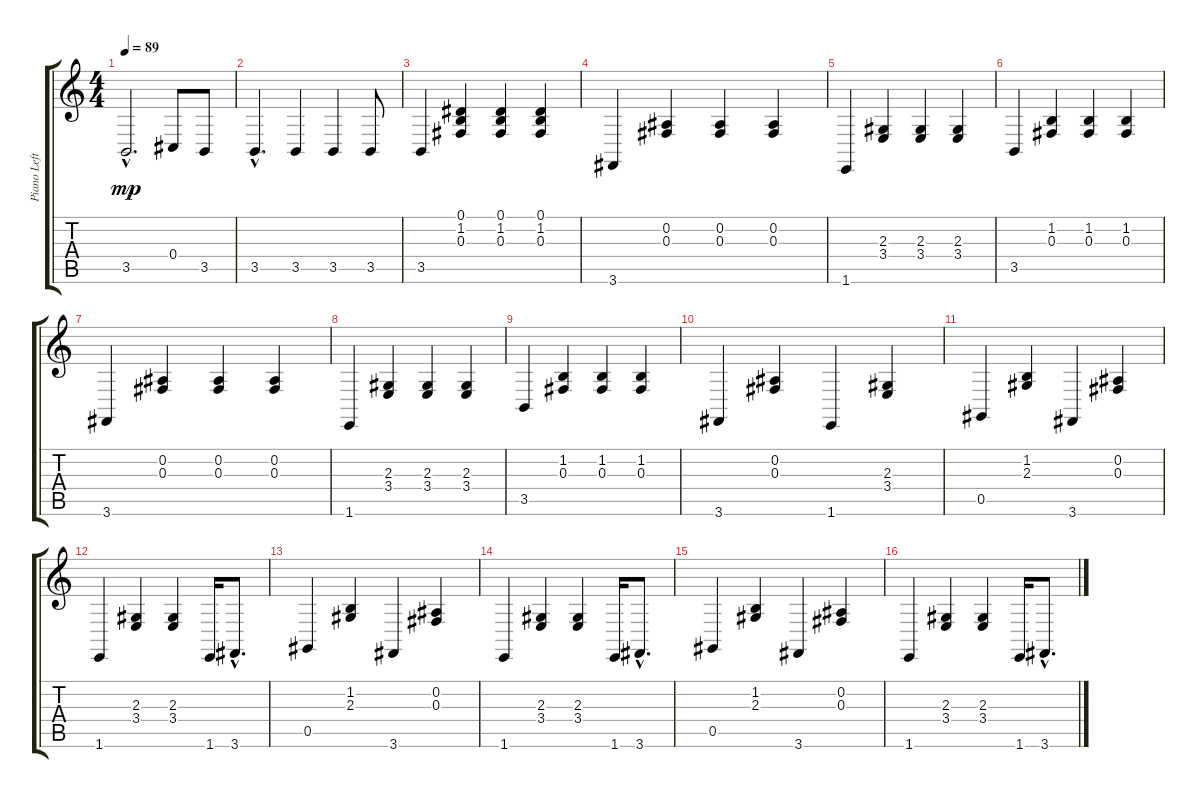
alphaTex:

\track ("Piano Leftt Hand (Dizzy)" "Piano Left") {instrument brightacousticpiano}
\staff {score tabs}
\tuning (Eb4 Bb3 Gb3 Db3 Ab2 Eb2) {hide}
\ts (4 4)
\tempo 89
\clef g2
\ks c
3.5{hac}.2{d dy mp} 0.4.8 3.5.8 |
3.5{hac}.4{d} 3.5.4 3.5.4 3.5.8 |
3.5.4 (0.1 1.2 0.3).4 (0.1 1.2 0.3).4 (0.1 1.2 0.3).4 |
3.6.4 (0.2 0.3).4 (0.2 0.3).4 (0.2 0.3).4 |
1.6.4 (2.3 3.4).4 (2.3 3.4).4 (2.3 3.4).4 |
3.5.4 (1.2 0.3).4 (1.2 0.3).4 (1.2 0.3).4 |
3.6.4 (0.2 0.3).4 (0.2 0.3).4 (0.2 0.3).4 |
1.6.4 (2.3 3.4).4 (2.3 3.4).4 (2.3 3.4).4 |
3.5.4 (1.2 0.3).4 (1.2 0.3).4 (1.2 0.3).4 |
3.6.4 (0.2 0.3).4 1.6.4 (2.3 3.4).4 |
0.5.4 (1.2 2.3).4 3.6.4 (0.2 0.3).4 |
1.6.4 (2.3 3.4).4 (2.3 3.4).4 1.6.16 3.6{hac}.8{d} |
0.5.4 (1.2 2.3).4 3.6.4 (0.2 0.3).4 |
1.6.4 (2.3 3.4).4 (2.3 3.4).4 1.6.16 3.6{hac}.8{d} |
0.5.4 (1.2 2.3).4 3.6.4 (0.2 0.3).4 |
1.6.4 (2.3 3.4).4 (2.3 3.4).4 1.6.16 3.6{hac}.8{d}
